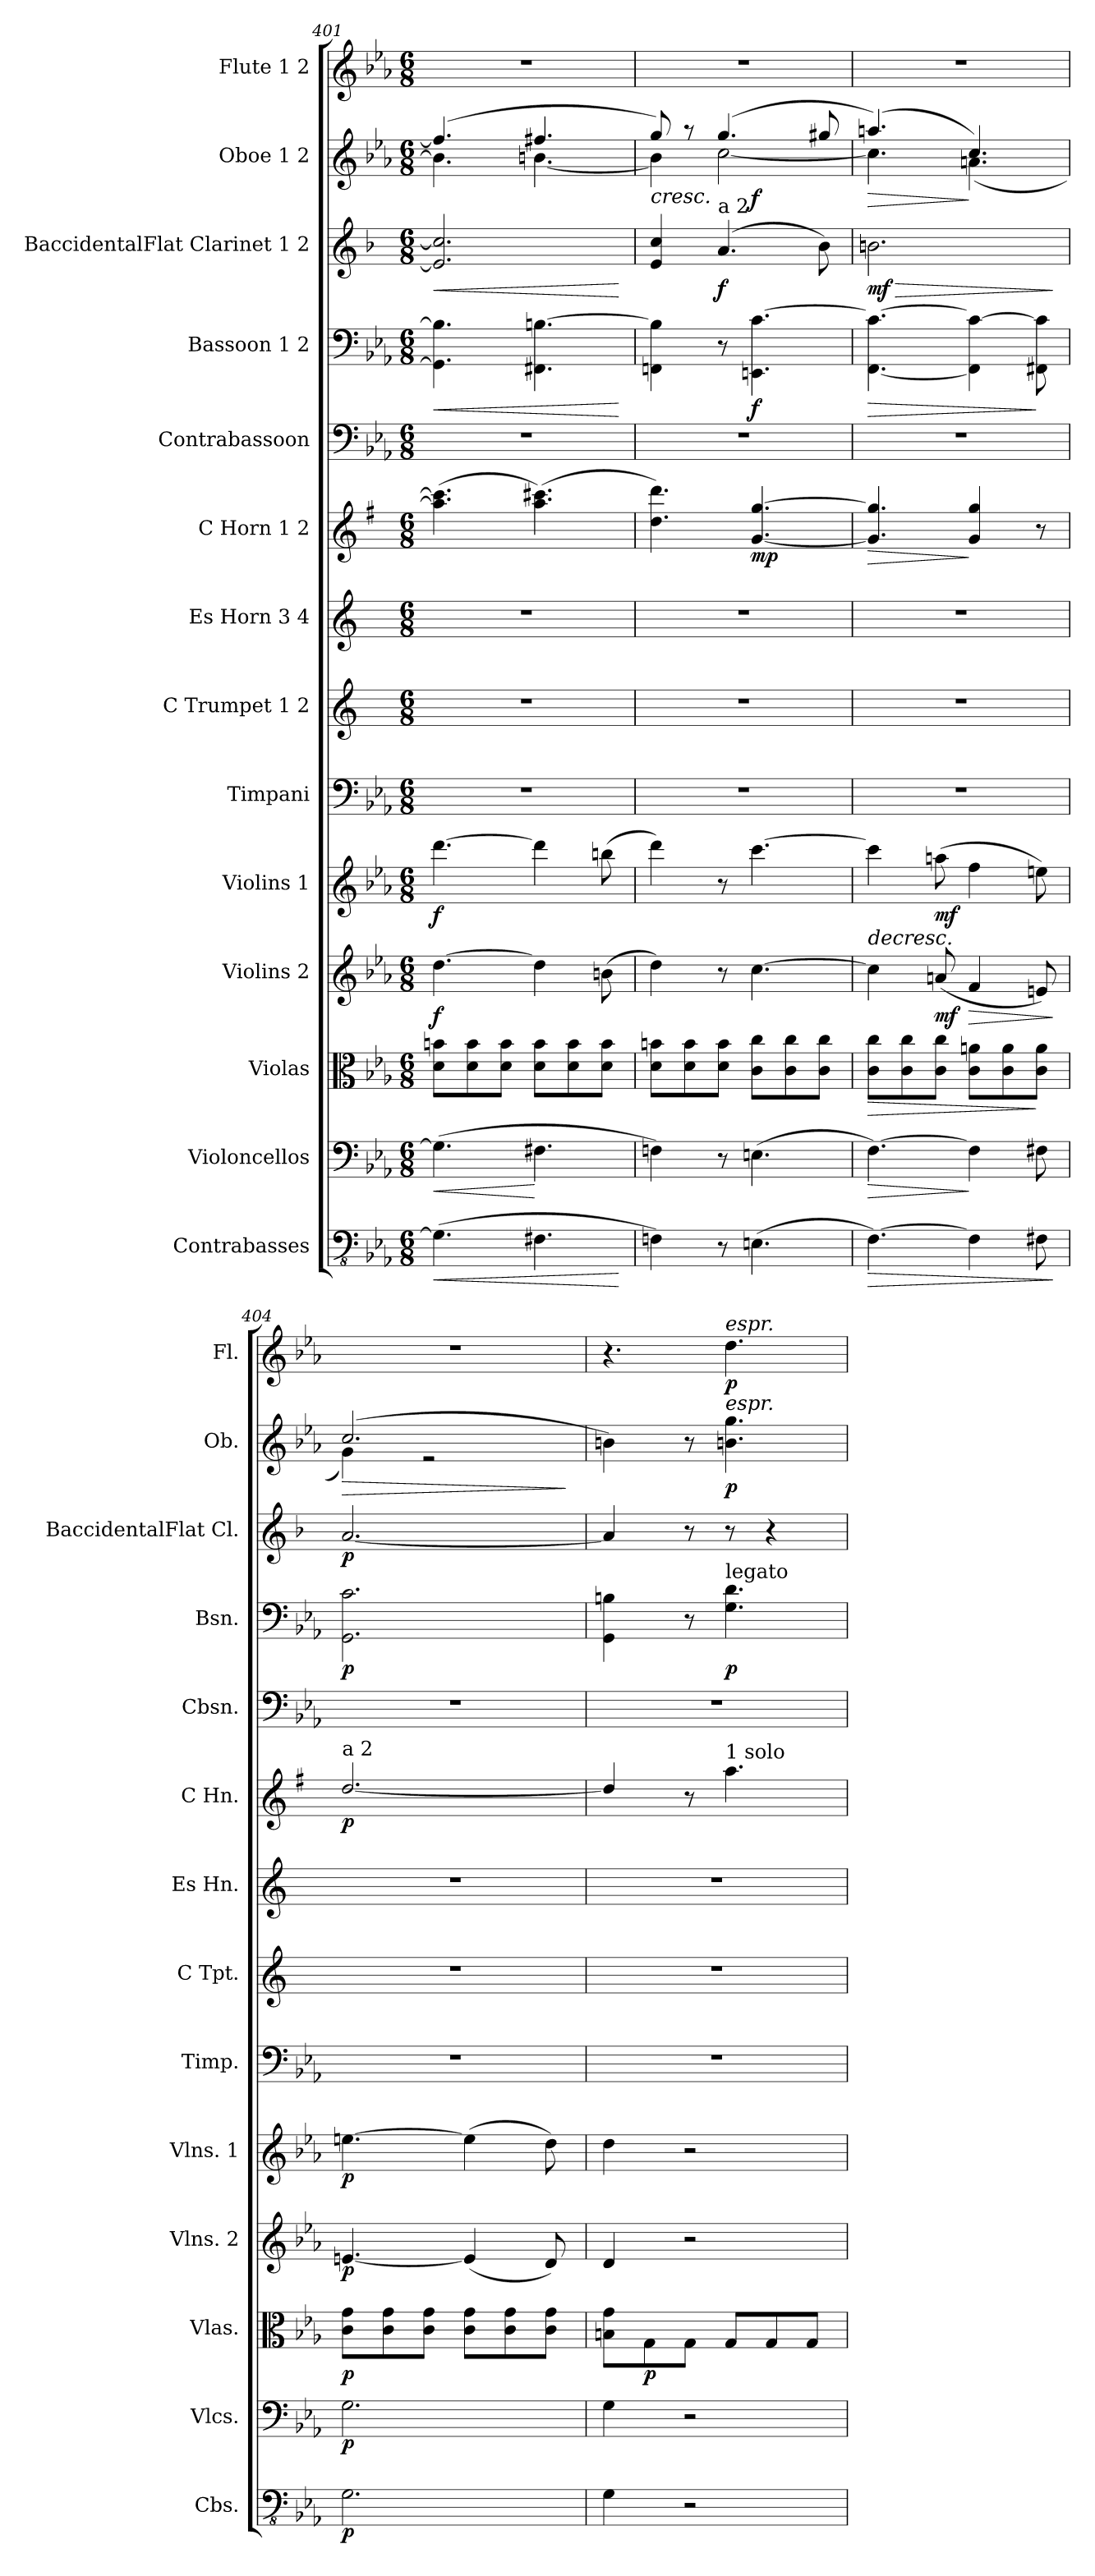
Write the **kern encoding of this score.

**kern	**dynam	**kern	**dynam	**kern	**dynam	**kern	**dynam	**kern	**dynam	**kern	**kern	**kern	**kern	**dynam	**kern	**kern	**dynam	**kern	**dynam	**kern	**dynam	**kern	**dynam
*part14	*part14	*part13	*part13	*part12	*part12	*part11	*part11	*part10	*part10	*part9	*part8	*part7	*part6	*part6	*part5	*part4	*part4	*part3	*part3	*part2	*part2	*part1	*part1
*staff14	*staff14	*staff13	*staff13	*staff12	*staff12	*staff11	*staff11	*staff10	*staff10	*staff9	*staff8	*staff7	*staff6	*staff6	*staff5	*staff4	*staff4	*staff3	*staff3	*staff2	*staff2	*staff1	*staff1
*I"Contrabasses	*	*I"Violoncellos	*	*I"Violas	*	*I"Violins 2	*	*I"Violins 1	*	*I"Timpani	*I"C Trumpet 1 2	*I"Es Horn 3 4	*I"C Horn 1 2	*	*I"Contrabassoon	*I"Bassoon 1 2	*	*I"BaccidentalFlat Clarinet 1 2	*	*I"Oboe 1 2	*	*I"Flute  1 2	*
*I'Cbs.	*	*I'Vlcs.	*	*I'Vlas.	*	*I'Vlns. 2	*	*I'Vlns. 1	*	*I'Timp.	*I'C Tpt.	*I'Es Hn.	*I'C Hn.	*	*I'Cbsn.	*I'Bsn.	*	*I'BaccidentalFlat Cl.	*	*I'Ob.	*	*I'Fl.	*
*clefFv4	*	*clefF4	*	*clefC3	*	*clefG2	*	*clefG2	*	*clefF4	*clefG2	*clefG2	*clefG2	*	*clefF4	*clefF4	*	*clefG2	*	*clefG2	*	*clefG2	*
*	*	*	*	*	*	*	*	*	*	*	*	*ITrd5c9	*ITrd4c7	*	*ITrd7c12	*	*	*ITrd1c2	*	*	*	*	*
*k[b-e-a-]	*	*k[b-e-a-]	*	*k[b-e-a-]	*	*k[b-e-a-]	*	*k[b-e-a-]	*	*k[b-e-a-]	*k[]	*k[b-e-a-]	*k[]	*	*k[b-e-a-]	*k[b-e-a-]	*	*k[b-e-a-]	*	*k[b-e-a-]	*	*k[b-e-a-]	*
*M6/8	*	*M6/8	*	*M6/8	*	*M6/8	*	*M6/8	*	*M6/8	*M6/8	*M6/8	*M6/8	*	*M6/8	*M6/8	*	*M6/8	*	*M6/8	*	*M6/8	*
=401	=401	=401	=401	=401	=401	=401	=401	=401	=401	=401	=401	=401	=401	=401	=401	=401	=401	=401	=401	=401	=401	=401	=401
!	!LO:HP:b	!	!LO:HP:b	!	!	!	!LO:DY:b	!	!LO:DY:b	!	!	!	!	!	!	!	!LO:HP:b	!	!LO:HP:b	!	!	!	!
*	*	*	*	*	*	*	*	*	*	*	*	*	*	*	*	*	*	*	*	*^	*	*	*
(>4.GG\]	<	(>4.G\]	<	8d\ 8bn\L	.	[4.dd\	f	[4.ddd\	f	2.r	2.r	2.r	(>4.dd\] 4.ff\]	.	2.r	4.GG\] 4.B\]	<	2.d/] 2.b/]	<	(>4.ff/]	4.b\]	.	2.r	.
.	.	.	.	8d\ 8b\	.	.	.	.	.	.	.	.	.	.	.	.	.	.	.	.	.	.	.	.
.	.	.	.	8d\ 8b\J	.	.	.	.	.	.	.	.	.	.	.	.	.	.	.	.	.	.	.	.
4.FF#X\	.	4.F#X\	[	8d\ 8b\L	.	4dd\]	.	4ddd\]	.	.	.	.	(>4.dd\ 4.ff#X\)	.	.	4.FF#X\ [4.Bn\	.	.	.	4.ff#X/	[4.bn\	.	.	.
.	.	.	.	8d\ 8b\	.	.	.	.	.	.	.	.	.	.	.	.	.	.	.	.	.	.	.	.
.	.	.	.	8d\ 8b\J	.	(>8bn\	.	(>8bbn\	.	.	.	.	.	.	.	.	.	.	.	.	.	.	.	.
*	*	*	*	*	*	*	*	*	*	*	*	*	*	*	*	*	*	*	*	*v	*v	*	*	*
.	[	.	.	.	.	.	.	.	.	.	.	.	.	.	.	.	[	.	[	.	.	.	.
=402	=402	=402	=402	=402	=402	=402	=402	=402	=402	=402	=402	=402	=402	=402	=402	=402	=402	=402	=402	=402	=402	=402	=402
!	!	!	!	!	!	!	!	!	!	!	!	!	!	!	!	!	!	!	!	!	!LO:HP:b	!	!
*	*	*	*	*	*	*	*	*	*	*	*	*	*	*	*	*	*	*	*	*^	*	*	*
*	*	*	*	*	*	*	*	*	*	*	*	*	*	*	*	*	*	*	*	*	*^	*	*	*
4FFn\)	.	4Fn\)	.	8d\ 8bn\L	.	4dd\)	.	4ddd\)	.	2.r	2.r	2.r	4.g\ 4.gg\)	.	2.r	4FFn\ 4B\]	.	4d/ 4b-/	.	8gg/)	4b\]	4.ryy	<	2.r	.
.	.	.	.	8d\ 8b\	.	.	.	.	.	.	.	.	.	.	.	.	.	.	.	8r	.	.	.	.	.
!	!	!	!	!	!	!	!	!	!	!	!	!	!	!	!	!	!	!LO:TX:a:t=a 2	!	!	!	!	!	!	!
!	!	!	!	!	!	!	!	!	!	!	!	!	!	!	!	!	!	!	!LO:DY:b	!	!	!	!	!	!
8r	.	8r	.	8d\ 8b\J	.	8r	.	8r	.	.	.	.	.	.	.	8r	.	(>4.g/	f	(>4.gg/	[2cc\	.	.	.	.
!	!	!	!	!	!	!	!	!	!	!	!	!	!	!LO:DY:b	!	!	!LO:DY:b	!	!	!	!	!	!LO:DY:b	!	!
(>4.EEn\	.	(>4.En\	.	8c\ 8cc\L	.	[4.cc\	.	[4.ccc\	.	.	.	.	[4.c/ [4.cc/	mp	.	4.EEn\ [4.c\	f	.	.	.	.	4.ryy	f	.	.
.	.	.	.	8c\ 8cc\	.	.	.	.	.	.	.	.	.	.	.	.	.	.	.	.	.	.	.	.	.
.	.	.	.	8c\ 8cc\J	.	.	.	.	.	.	.	.	.	.	.	.	.	8a-\)	.	8gg#X/	.	.	.	.	.
.	.	.	.	.	.	.	.	.	.	.	.	.	.	.	.	.	.	.	.	.	.	.	[	.	.
!!LO:PB:g=z
=403	=403	=403	=403	=403	=403	=403	=403	=403	=403	=403	=403	=403	=403	=403	=403	=403	=403	=403	=403	=403	=403	=403	=403	=403	=403
!	!LO:HP:b	!	!LO:HP:b	!	!LO:HP:b	!	!	!	!LO:HP:b	!	!	!	!	!LO:HP:b	!	!	!LO:HP:b	!	!LO:HP:b	!	!	!	!LO:HP:b	!	!
!	!	!	!	!	!	!	!	!	!	!	!	!	!	!	!	!	!	!	!LO:DY:n=1:b	!	!	!	!	!	!
*	*	*	*	*	*	*	*	*	*	*	*	*	*	*	*	*	*	*	*	*	*v	*v	*	*	*
[4.FF\)	>	[4.F\)	>	8c\ 8cc\L	>	4cc\]	.	4ccc\]	>	2.r	2.r	2.r	4.c/] 4.cc/]	>	2.r	[4.FF\ 4.c\_	>	2.an\	> mf	(>4.aan/)	4.cc\]	>	2.r	.
.	.	.	.	8c\ 8cc\	.	.	.	.	.	.	.	.	.	.	.	.	.	.	.	.	.	.	.	.
!	!	!	!	!	!	!	!LO:DY:b	!	!LO:DY:b	!	!	!	!	!	!	!	!	!	!	!	!	!	!	!
.	.	.	.	8c\ 8cc\J	.	(<8an/	mf	(>8aan\	mf	.	.	.	.	.	.	.	.	.	.	.	.	.	.	.
!	!	!	!	!	!	!	!LO:HP:b	!	!	!	!	!	!	!	!	!	!	!	!	!	!	!	!	!
4FF\]	.	4F\]	]	8c\ 8an\L	.	4f/	>	4ff\	.	.	.	.	4c/ 4cc/	]	.	4FF\] 4c\_	.	.	.	4.cc/)	(<4.an\	]	.	.
.	.	.	.	8c\ 8a\	.	.	.	.	.	.	.	.	.	.	.	.	.	.	.	.	.	.	.	.
8FF#X\	.	8F#X\	.	8c\ 8a\J	]	8en/)	.	8een\)	.	.	.	.	8r	.	.	8FF#X\ 8c\]	]	.	.	.	.	.	.	.
*	*	*	*	*	*	*	*	*	*	*	*	*	*	*	*	*	*	*	*	*v	*v	*	*	*
.	]	.	.	.	.	.	]	.	]	.	.	.	.	.	.	.	.	.	]	.	.	.	.
=404	=404	=404	=404	=404	=404	=404	=404	=404	=404	=404	=404	=404	=404	=404	=404	=404	=404	=404	=404	=404	=404	=404	=404
!	!	!	!	!	!	!	!	!	!	!	!	!	!LO:TX:a:t=a 2	!	!	!	!	!	!	!	!	!	!
!	!LO:DY:b	!	!LO:DY:b	!	!LO:DY:b	!	!LO:DY:b	!	!LO:DY:b	!	!	!	!	!LO:DY:b	!	!	!LO:DY:b	!	!LO:DY:b	!	!LO:HP:b	!	!
*	*	*	*	*	*	*	*	*	*	*	*	*	*	*	*	*	*	*	*	*^	*	*	*
2.GG\	p	2.G\	p	8c\ 8g\L	p	[4.en/	p	[4.een\	p	2.r	2.r	2.r	[2.g/	p	2.r	2.GG\ 2.c\	p	[2.g/	p	(>2.cc/	4g\)	>	2.r	.
.	.	.	.	8c\ 8g\	.	.	.	.	.	.	.	.	.	.	.	.	.	.	.	.	.	.	.	.
.	.	.	.	8c\ 8g\J	.	.	.	.	.	.	.	.	.	.	.	.	.	.	.	.	2r	.	.	.
.	.	.	.	8c\ 8g\L	.	(<4e/]	.	(>4ee\]	.	.	.	.	.	.	.	.	.	.	.	.	.	.	.	.
.	.	.	.	8c\ 8g\	.	.	.	.	.	.	.	.	.	.	.	.	.	.	.	.	.	.	.	.
.	.	.	.	8c\ 8g\J	.	8d/)	.	8dd\)	.	.	.	.	.	.	.	.	.	.	.	.	.	.	.	.
*	*	*	*	*	*	*	*	*	*	*	*	*	*	*	*	*	*	*	*	*v	*v	*	*	*
.	.	.	.	.	.	.	.	.	.	.	.	.	.	.	.	.	.	.	.	.	]	.	.
=405	=405	=405	=405	=405	=405	=405	=405	=405	=405	=405	=405	=405	=405	=405	=405	=405	=405	=405	=405	=405	=405	=405	=405
4GG\	.	4G\	.	8Bn\ 8g\L	.	4d/	.	4dd\	.	2.r	2.r	2.r	4g/]	.	2.r	4GG\ 4Bn\	.	4g/]	.	4bn\)	.	4.r	.
!	!	!	!	!	!LO:DY:b	!	!	!	!	!	!	!	!	!	!	!	!	!	!	!	!	!	!
.	.	.	.	8G\	p	.	.	.	.	.	.	.	.	.	.	.	.	.	.	.	.	.	.
2r	.	2r	.	8G\J	.	2r	.	2r	.	.	.	.	8r	.	.	8r	.	8r	.	8r	.	.	.
!	!	!	!	!	!	!	!	!	!	!	!	!	!	!	!	!	!	!	!	!	!	!LO:TX:a:i:t=espr.	!
!	!	!	!	!	!	!	!	!	!	!	!	!	!	!	!	!	!	!	!	!LO:TX:a:i:t=espr.	!	!	!
!	!	!	!	!	!	!	!	!	!	!	!	!	!	!	!	!LO:TX:a:t=legato	!	!	!	!	!	!	!
!	!	!	!	!	!	!	!	!	!	!	!	!	!LO:TX:a:t=1 solo	!	!	!	!	!	!	!	!	!	!
!	!	!	!	!	!	!	!	!	!	!	!	!	!	!	!	!	!LO:DY:b	!	!	!	!LO:DY:b	!	!LO:DY:b
.	.	.	.	8G/L	.	.	.	.	.	.	.	.	4.dd\	.	.	4.G\ 4.d\	p	8r	.	4.bn\ 4.gg\	p	4.dd\	p
.	.	.	.	8G/	.	.	.	.	.	.	.	.	.	.	.	.	.	4r	.	.	.	.	.
.	.	.	.	8G/J	.	.	.	.	.	.	.	.	.	.	.	.	.	.	.	.	.	.	.
=	=	=	=	=	=	=	=	=	=	=	=	=	=	=	=	=	=	=	=	=	=	=	=
*-	*-	*-	*-	*-	*-	*-	*-	*-	*-	*-	*-	*-	*-	*-	*-	*-	*-	*-	*-	*-	*-	*-	*-
